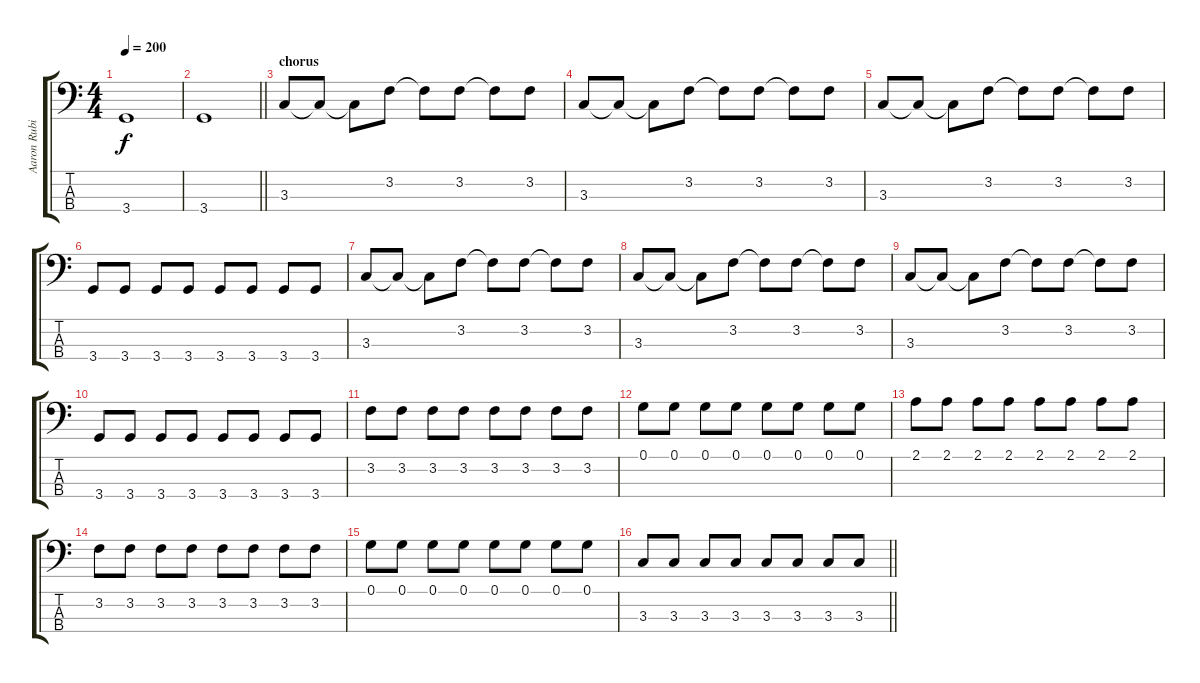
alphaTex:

\track ("Aaron Rubin - Bass" "Aaron Rubi") {instrument electricbassfinger}
\staff {score tabs}
\tuning (G2 D2 A1 E1) {hide}
\ts (4 4)
\tempo 200
\clef f4
\ks c
3.4.1{dy f} |
\barLineRight lightlight
3.4.1 |
\section ("" "chorus")
3.3.8 3.3{t}.8 3.3{t}.8 3.2.8 3.2{t}.8 3.2.8 3.2{t}.8 3.2.8 |
3.3.8 3.3{t}.8 3.3{t}.8 3.2.8 3.2{t}.8 3.2.8 3.2{t}.8 3.2.8 |
3.3.8 3.3{t}.8 3.3{t}.8 3.2.8 3.2{t}.8 3.2.8 3.2{t}.8 3.2.8 |
3.4.8 3.4.8 3.4.8 3.4.8 3.4.8 3.4.8 3.4.8 3.4.8 |
3.3.8 3.3{t}.8 3.3{t}.8 3.2.8 3.2{t}.8 3.2.8 3.2{t}.8 3.2.8 |
3.3.8 3.3{t}.8 3.3{t}.8 3.2.8 3.2{t}.8 3.2.8 3.2{t}.8 3.2.8 |
3.3.8 3.3{t}.8 3.3{t}.8 3.2.8 3.2{t}.8 3.2.8 3.2{t}.8 3.2.8 |
3.4.8 3.4.8 3.4.8 3.4.8 3.4.8 3.4.8 3.4.8 3.4.8 |
3.2.8 3.2.8 3.2.8 3.2.8 3.2.8 3.2.8 3.2.8 3.2.8 |
0.1.8 0.1.8 0.1.8 0.1.8 0.1.8 0.1.8 0.1.8 0.1.8 |
2.1.8 2.1.8 2.1.8 2.1.8 2.1.8 2.1.8 2.1.8 2.1.8 |
3.2.8 3.2.8 3.2.8 3.2.8 3.2.8 3.2.8 3.2.8 3.2.8 |
0.1.8 0.1.8 0.1.8 0.1.8 0.1.8 0.1.8 0.1.8 0.1.8 |
\barLineRight lightlight
3.3.8 3.3.8 3.3.8 3.3.8 3.3.8 3.3.8 3.3.8 3.3.8
